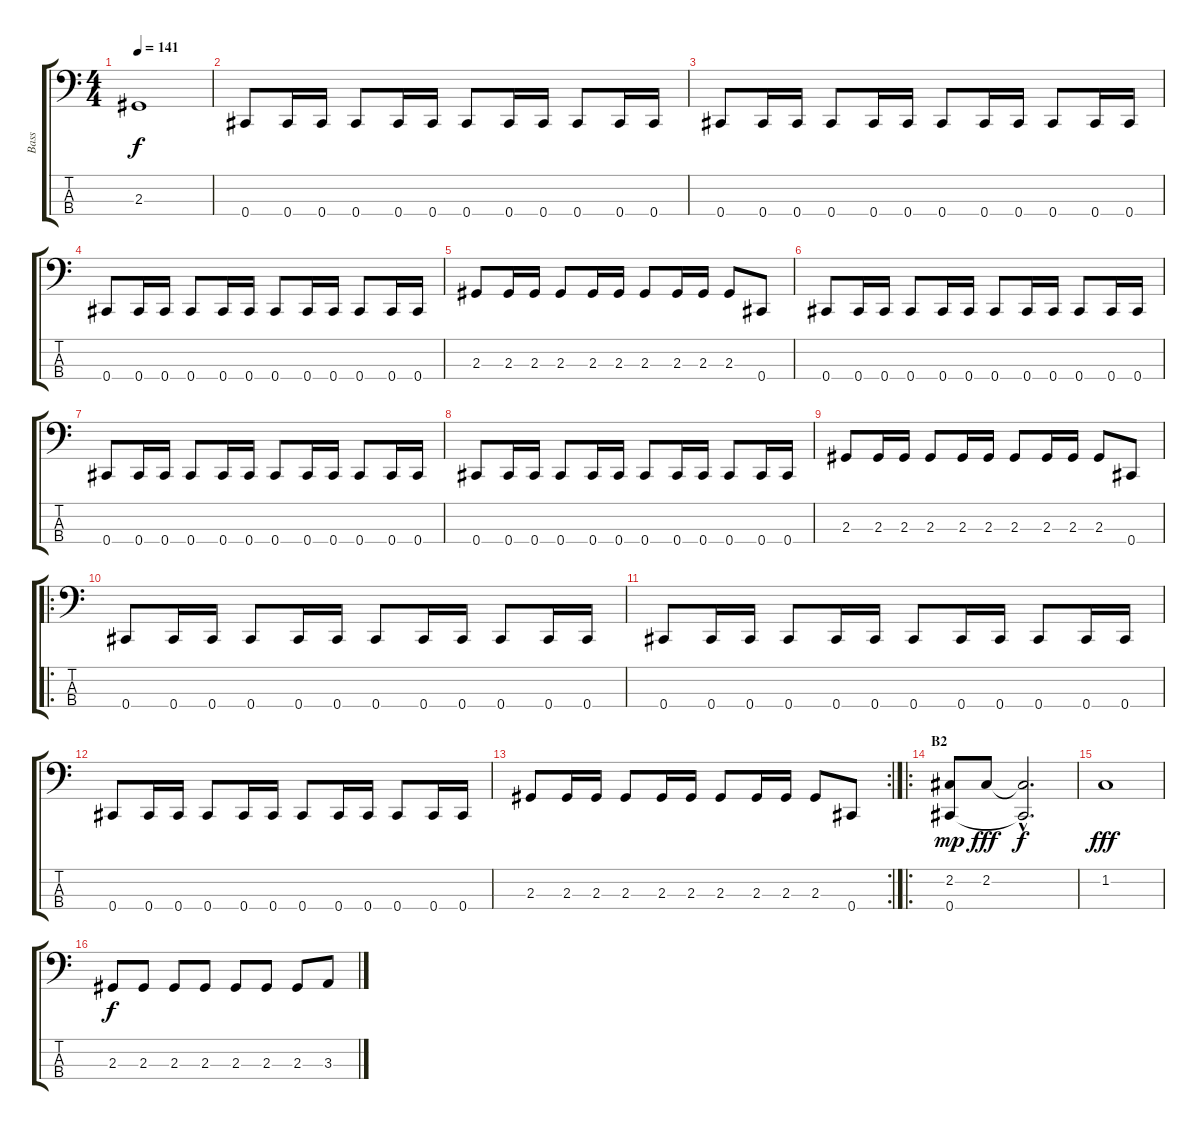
\track ("Bass" "Bass") {instrument electricbassfinger}
\staff {score tabs}
\tuning (E2 B1 Gb1 Db1) {hide}
\ts (4 4)
\tempo 141
\clef f4
\ks c
2.3{t}.1{dy f} |
0.4.8 0.4.16 0.4.16 0.4.8 0.4.16 0.4.16 0.4.8 0.4.16 0.4.16 0.4.8 0.4.16 0.4.16 |
0.4.8 0.4.16 0.4.16 0.4.8 0.4.16 0.4.16 0.4.8 0.4.16 0.4.16 0.4.8 0.4.16 0.4.16 |
0.4.8 0.4.16 0.4.16 0.4.8 0.4.16 0.4.16 0.4.8 0.4.16 0.4.16 0.4.8 0.4.16 0.4.16 |
2.3.8 2.3.16 2.3.16 2.3.8 2.3.16 2.3.16 2.3.8 2.3.16 2.3.16 2.3.8 0.4.8 |
0.4.8 0.4.16 0.4.16 0.4.8 0.4.16 0.4.16 0.4.8 0.4.16 0.4.16 0.4.8 0.4.16 0.4.16 |
0.4.8 0.4.16 0.4.16 0.4.8 0.4.16 0.4.16 0.4.8 0.4.16 0.4.16 0.4.8 0.4.16 0.4.16 |
0.4.8 0.4.16 0.4.16 0.4.8 0.4.16 0.4.16 0.4.8 0.4.16 0.4.16 0.4.8 0.4.16 0.4.16 |
2.3.8 2.3.16 2.3.16 2.3.8 2.3.16 2.3.16 2.3.8 2.3.16 2.3.16 2.3.8 0.4.8 |
\ro
0.4.8 0.4.16 0.4.16 0.4.8 0.4.16 0.4.16 0.4.8 0.4.16 0.4.16 0.4.8 0.4.16 0.4.16 |
0.4.8 0.4.16 0.4.16 0.4.8 0.4.16 0.4.16 0.4.8 0.4.16 0.4.16 0.4.8 0.4.16 0.4.16 |
0.4.8 0.4.16 0.4.16 0.4.8 0.4.16 0.4.16 0.4.8 0.4.16 0.4.16 0.4.8 0.4.16 0.4.16 |
\rc 2
2.3.8 2.3.16 2.3.16 2.3.8 2.3.16 2.3.16 2.3.8 2.3.16 2.3.16 2.3.8 0.4.8 |
\ro
\section ("" "B2")
(2.2 0.4).8{dy mp} 2.2.8{dy fff} (2.2{hac t} 0.4{hac t}).2{d dy f} |
1.2.1{dy fff} |
2.3.8{dy f} 2.3.8 2.3.8 2.3.8 2.3.8 2.3.8 2.3.8 3.3.8
